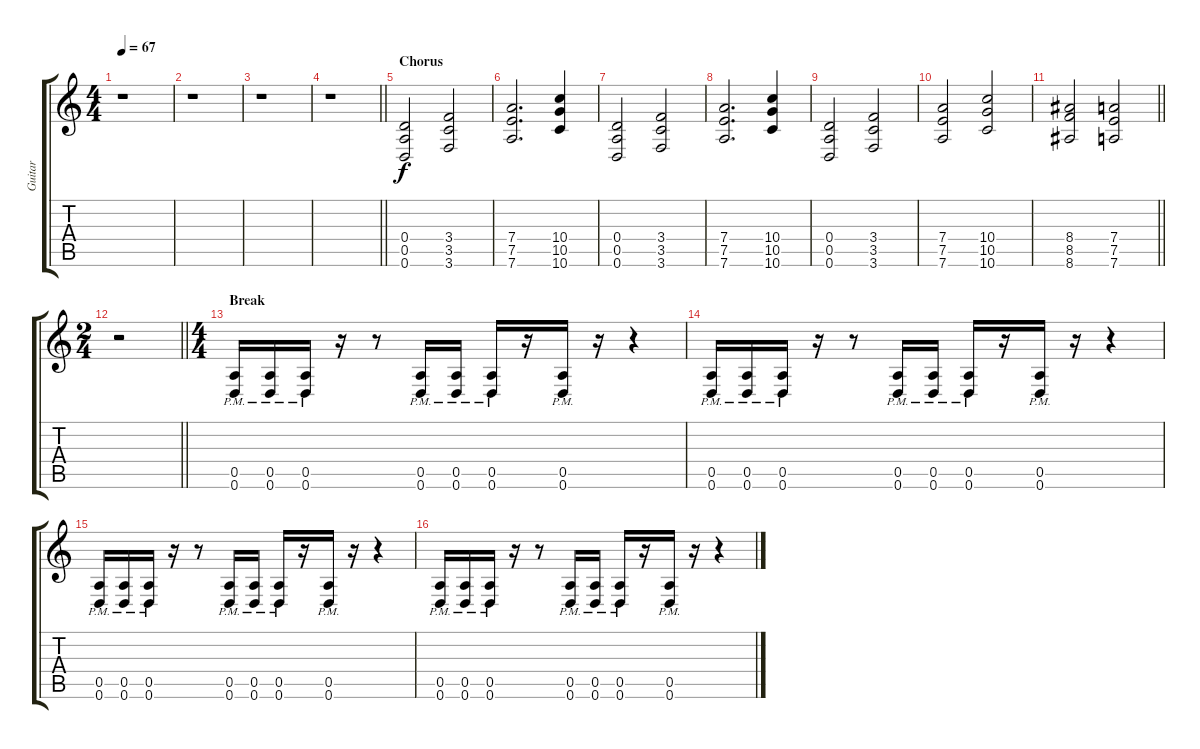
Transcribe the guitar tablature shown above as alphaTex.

\track ("Guitar" "Guitar") {instrument distortionguitar}
\staff {score tabs}
\tuning (E4 B3 G3 D3 A2 D2) {hide}
\ts (4 4)
\tempo 67
\clef g2
\ks c
r.1{dy f} |
r.1 |
r.1 |
\barLineRight lightlight
r.1 |
\section ("" "Chorus")
(0.4 0.5 0.6).2 (3.4 3.5 3.6).2 |
(7.4 7.5 7.6).2{d} (10.4 10.5 10.6).4 |
(0.4 0.5 0.6).2 (3.4 3.5 3.6).2 |
(7.4 7.5 7.6).2{d} (10.4 10.5 10.6).4 |
(0.4 0.5 0.6).2 (3.4 3.5 3.6).2 |
(7.4 7.5 7.6).2 (10.4 10.5 10.6).2 |
\barLineRight lightlight
(8.4 8.5 8.6).2 (7.4 7.5 7.6).2 |
\ts (2 4)
\barLineRight lightlight
r.2 |
\ts (4 4)
\section ("" "Break")
(0.5{pm} 0.6{pm}).16 (0.5{pm} 0.6{pm}).16 (0.5{pm} 0.6{pm}).16 r.16 r.8 (0.5{pm} 0.6{pm}).16 (0.5{pm} 0.6{pm}).16 (0.5{pm} 0.6{pm}).16 r.16 (0.5{pm} 0.6{pm}).16 r.16 r.4 |
(0.5{pm} 0.6{pm}).16 (0.5{pm} 0.6{pm}).16 (0.5{pm} 0.6{pm}).16 r.16 r.8 (0.5{pm} 0.6{pm}).16 (0.5{pm} 0.6{pm}).16 (0.5{pm} 0.6{pm}).16 r.16 (0.5{pm} 0.6{pm}).16 r.16 r.4 |
(0.5{pm} 0.6{pm}).16 (0.5{pm} 0.6{pm}).16 (0.5{pm} 0.6{pm}).16 r.16 r.8 (0.5{pm} 0.6{pm}).16 (0.5{pm} 0.6{pm}).16 (0.5{pm} 0.6{pm}).16 r.16 (0.5{pm} 0.6{pm}).16 r.16 r.4 |
(0.5{pm} 0.6{pm}).16 (0.5{pm} 0.6{pm}).16 (0.5{pm} 0.6{pm}).16 r.16 r.8 (0.5{pm} 0.6{pm}).16 (0.5{pm} 0.6{pm}).16 (0.5{pm} 0.6{pm}).16 r.16 (0.5{pm} 0.6{pm}).16 r.16 r.4
